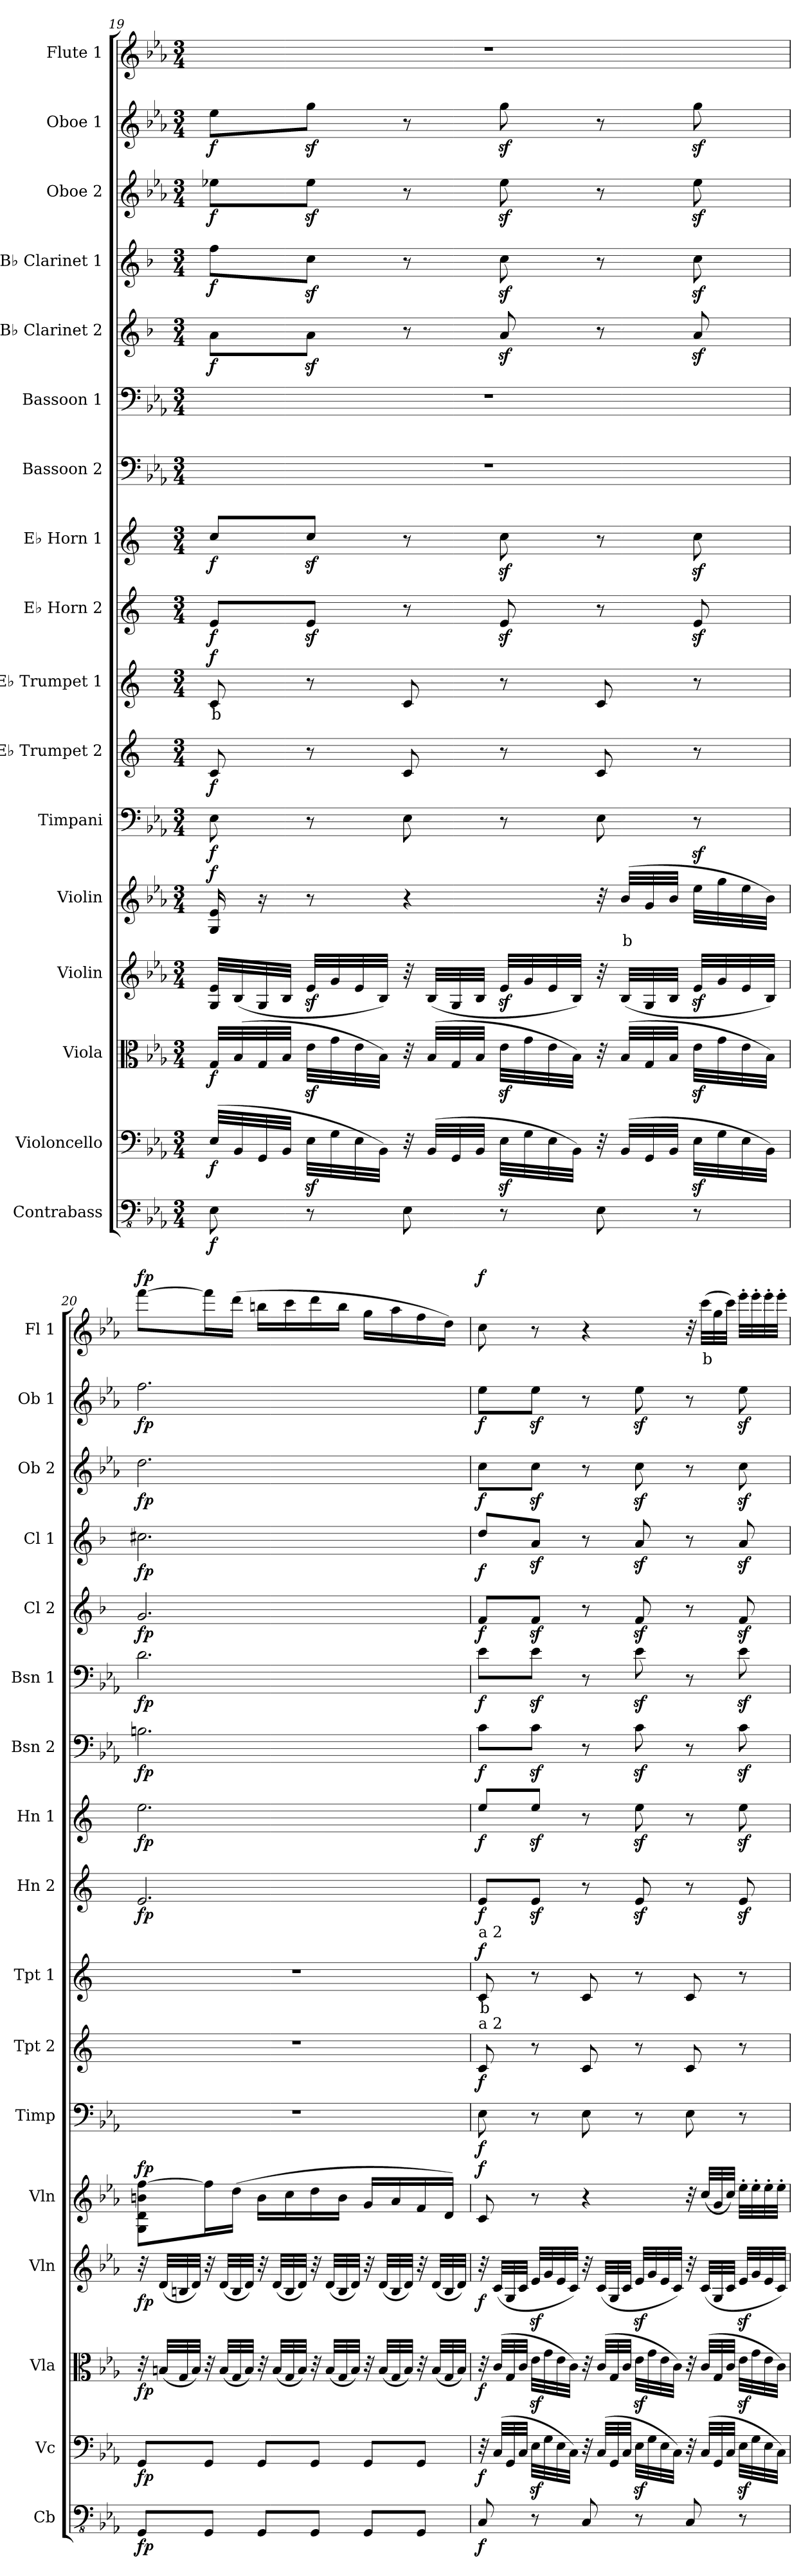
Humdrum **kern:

**kern	**dynam	**kern	**dynam	**kern	**dynam	**kern	**dynam	**kern	**text	**dynam	**kern	**dynam	**kern	**dynam	**kern	**text	**dynam	**kern	**dynam	**kern	**dynam	**kern	**dynam	**kern	**dynam	**kern	**dynam	**kern	**dynam	**kern	**dynam	**kern	**dynam	**kern	**text	**dynam
*part17	*part17	*part16	*part16	*part15	*part15	*part14	*part14	*part13	*part13	*part13	*part12	*part12	*part11	*part11	*part10	*part10	*part10	*part9	*part9	*part8	*part8	*part7	*part7	*part6	*part6	*part5	*part5	*part4	*part4	*part3	*part3	*part2	*part2	*part1	*part1	*part1
*staff17	*staff17	*staff16	*staff16	*staff15	*staff15	*staff14	*staff14	*staff13	*staff13	*staff13	*staff12	*staff12	*staff11	*staff11	*staff10	*staff10	*staff10	*staff9	*staff9	*staff8	*staff8	*staff7	*staff7	*staff6	*staff6	*staff5	*staff5	*staff4	*staff4	*staff3	*staff3	*staff2	*staff2	*staff1	*staff1	*staff1
*I"Contrabass	*	*I"Violoncello	*	*I"Viola	*	*I"Violin	*	*I"Violin	*	*	*I"Timpani	*	*I"E♭ Trumpet 2	*	*I"E♭ Trumpet 1	*	*	*I"E♭ Horn 2	*	*I"E♭ Horn 1	*	*I"Bassoon 2	*	*I"Bassoon 1	*	*I"B♭ Clarinet 2	*	*I"B♭ Clarinet 1	*	*I"Oboe 2	*	*I"Oboe 1	*	*I"Flute 1	*	*
*I'Cb	*	*I'Vc	*	*I'Vla	*	*I'Vln	*	*I'Vln	*	*	*I'Timp	*	*I'Tpt 2	*	*I'Tpt 1	*	*	*I'Hn 2	*	*I'Hn 1	*	*I'Bsn 2	*	*I'Bsn 1	*	*I'Cl 2	*	*I'Cl 1	*	*I'Ob 2	*	*I'Ob 1	*	*I'Fl 1	*	*
*clefFv4	*	*clefF4	*	*clefC3	*	*clefG2	*	*clefG2	*	*	*clefF4	*	*clefG2	*	*clefG2	*	*	*clefG2	*	*clefG2	*	*clefF4	*	*clefF4	*	*clefG2	*	*clefG2	*	*clefG2	*	*clefG2	*	*clefG2	*	*
*	*	*	*	*	*	*	*	*	*	*	*	*	*ITrd-2c-3	*	*ITrd-2c-3	*	*	*ITrd5c9	*	*ITrd5c9	*	*	*	*	*	*ITrd1c2	*	*ITrd1c2	*	*	*	*	*	*	*	*
*k[b-e-a-]	*	*k[b-e-a-]	*	*k[b-e-a-]	*	*k[b-e-a-]	*	*k[b-e-a-]	*	*	*k[b-e-a-]	*	*k[b-e-a-]	*	*k[b-e-a-]	*	*	*k[b-e-a-]	*	*k[b-e-a-]	*	*k[b-e-a-]	*	*k[b-e-a-]	*	*k[b-e-a-]	*	*k[b-e-a-]	*	*k[b-e-a-]	*	*k[b-e-a-]	*	*k[b-e-a-]	*	*
*M3/4	*	*M3/4	*	*M3/4	*	*M3/4	*	*M3/4	*	*	*M3/4	*	*M3/4	*	*M3/4	*	*	*M3/4	*	*M3/4	*	*M3/4	*	*M3/4	*	*M3/4	*	*M3/4	*	*M3/4	*	*M3/4	*	*M3/4	*	*
=19	=19	=19	=19	=19	=19	=19	=19	=19	=19	=19	=19	=19	=19	=19	=19	=19	=19	=19	=19	=19	=19	=19	=19	=19	=19	=19	=19	=19	=19	=19	=19	=19	=19	=19	=19	=19
!	!LO:DY:b	!	!LO:DY:b	!	!LO:DY:b	!	!	!	!	!LO:DY:b	!	!LO:DY:b	!	!LO:DY:b	!	!LO:LY:b:color=#FF0000	!LO:DY:b	!	!LO:DY:b	!	!LO:DY:b	!	!	!	!	!	!LO:DY:b	!	!LO:DY:b	!	!LO:DY:b	!	!LO:DY:b	!	!	!
8EE-\	f	(32E-/LLL	f	32G/LLL	f	32G/ 32e-/LLL	.	16G/ 16e-/	.	f	8E-\	f	8e-/	f	8e-/	b	f	8G/L	f	8e-/L	f	2.r	.	2.r	.	8g\L	f	8ee-\L	f	8ee-X\L	f	8ee-\L	f	2.r	.	.
.	.	32BB-/	.	(32B-/	.	(32B-/	.	.	.	.	.	.	.	.	.	.	.	.	.	.	.	.	.	.	.	.	.	.	.	.	.	.	.	.	.	.
.	.	32GG/	.	32G/	.	32G/	.	16r	.	.	.	.	.	.	.	.	.	.	.	.	.	.	.	.	.	.	.	.	.	.	.	.	.	.	.	.
.	.	32BB-/JJJ	.	32B-/JJJ	.	32B-/JJJ	.	.	.	.	.	.	.	.	.	.	.	.	.	.	.	.	.	.	.	.	.	.	.	.	.	.	.	.	.	.
8r	.	32E-z<\LLL	.	32e-z<\LLL	.	32e-z</LLL	.	8r	.	.	8r	.	8r	.	8r	.	.	8Gz</J	.	8e-z</J	.	.	.	.	.	8gz<\J	.	8b-z<\J	.	8ee-z<\J	.	8ggz<\J	.	.	.	.
.	.	32G\	.	32g\	.	32g/	.	.	.	.	.	.	.	.	.	.	.	.	.	.	.	.	.	.	.	.	.	.	.	.	.	.	.	.	.	.
.	.	32E-\	.	32e-\	.	32e-/	.	.	.	.	.	.	.	.	.	.	.	.	.	.	.	.	.	.	.	.	.	.	.	.	.	.	.	.	.	.
.	.	32BB-\JJJ)	.	32B-\JJJ)	.	32B-/JJJ)	.	.	.	.	.	.	.	.	.	.	.	.	.	.	.	.	.	.	.	.	.	.	.	.	.	.	.	.	.	.
8EE-\	.	32r	.	32r	.	32r	.	4r	.	.	8E-\	.	8e-/	.	8e-/	.	.	8r	.	8r	.	.	.	.	.	8r	.	8r	.	8r	.	8r	.	.	.	.
.	.	(32BB-/LLL	.	(32B-/LLL	.	(32B-/LLL	.	.	.	.	.	.	.	.	.	.	.	.	.	.	.	.	.	.	.	.	.	.	.	.	.	.	.	.	.	.
.	.	32GG/	.	32G/	.	32G/	.	.	.	.	.	.	.	.	.	.	.	.	.	.	.	.	.	.	.	.	.	.	.	.	.	.	.	.	.	.
.	.	32BB-/JJJ	.	32B-/JJJ	.	32B-/JJJ	.	.	.	.	.	.	.	.	.	.	.	.	.	.	.	.	.	.	.	.	.	.	.	.	.	.	.	.	.	.
8r	.	32E-z<\LLL	.	32e-z<\LLL	.	32e-z</LLL	.	.	.	.	8r	.	8r	.	8r	.	.	8Gz</	.	8e-z<\	.	.	.	.	.	8gz</	.	8b-z<\	.	8ee-z<\	.	8ggz<\	.	.	.	.
.	.	32G\	.	32g\	.	32g/	.	.	.	.	.	.	.	.	.	.	.	.	.	.	.	.	.	.	.	.	.	.	.	.	.	.	.	.	.	.
.	.	32E-\	.	32e-\	.	32e-/	.	.	.	.	.	.	.	.	.	.	.	.	.	.	.	.	.	.	.	.	.	.	.	.	.	.	.	.	.	.
.	.	32BB-\JJJ)	.	32B-\JJJ)	.	32B-/JJJ)	.	.	.	.	.	.	.	.	.	.	.	.	.	.	.	.	.	.	.	.	.	.	.	.	.	.	.	.	.	.
8EE-\	.	32r	.	32r	.	32r	.	32r	.	.	8E-\	.	8e-/	.	8e-/	.	.	8r	.	8r	.	.	.	.	.	8r	.	8r	.	8r	.	8r	.	.	.	.
!	!	!	!	!	!	!	!	!	!LO:LY:b:color=#FF0000	!	!	!	!	!	!	!	!	!	!	!	!	!	!	!	!	!	!	!	!	!	!	!	!	!	!	!
.	.	(32BB-/LLL	.	(32B-/LLL	.	(32B-/LLL	.	(32b-/LLL	b	.	.	.	.	.	.	.	.	.	.	.	.	.	.	.	.	.	.	.	.	.	.	.	.	.	.	.
.	.	32GG/	.	32G/	.	32G/	.	32g/	.	.	.	.	.	.	.	.	.	.	.	.	.	.	.	.	.	.	.	.	.	.	.	.	.	.	.	.
.	.	32BB-/JJJ	.	32B-/JJJ	.	32B-/JJJ	.	32b-/JJJ	.	.	.	.	.	.	.	.	.	.	.	.	.	.	.	.	.	.	.	.	.	.	.	.	.	.	.	.
8r	.	32E-z<\LLL	.	32e-z<\LLL	.	32e-z</LLL	.	32ee-z<\LLL	.	.	8r	.	8r	.	8r	.	.	8Gz</	.	8e-z<\	.	.	.	.	.	8gz</	.	8b-z<\	.	8ee-z<\	.	8ggz<\	.	.	.	.
.	.	32G\	.	32g\	.	32g/	.	32gg\	.	.	.	.	.	.	.	.	.	.	.	.	.	.	.	.	.	.	.	.	.	.	.	.	.	.	.	.
.	.	32E-\	.	32e-\	.	32e-/	.	32ee-\	.	.	.	.	.	.	.	.	.	.	.	.	.	.	.	.	.	.	.	.	.	.	.	.	.	.	.	.
.	.	32BB-\JJJ)	.	32B-\JJJ)	.	32B-/JJJ)	.	32b-\JJJ)	.	.	.	.	.	.	.	.	.	.	.	.	.	.	.	.	.	.	.	.	.	.	.	.	.	.	.	.
!!LO:PB:g=z
=20	=20	=20	=20	=20	=20	=20	=20	=20	=20	=20	=20	=20	=20	=20	=20	=20	=20	=20	=20	=20	=20	=20	=20	=20	=20	=20	=20	=20	=20	=20	=20	=20	=20	=20	=20	=20
!	!LO:DY:b	!	!LO:DY:b	!	!LO:DY:b	!	!LO:DY:b	!	!	!LO:DY:b	!	!	!	!	!	!	!	!	!LO:DY:b	!	!LO:DY:b	!	!LO:DY:b	!	!LO:DY:b	!	!LO:DY:b	!	!LO:DY:b	!	!LO:DY:b	!	!LO:DY:b	!	!	!LO:DY:b
8GGG/L	fp	8GG/L	fp	32r	fp	32r	fp	8G\ 8d\ 8bn\ [8ff\L	.	fp	2.r	.	2.r	.	2.r	.	.	2.G/	fp	2.g\	fp	2.Bn\	fp	2.d\	fp	2.f/	fp	2.bn\	fp	2.dd\	fp	2.ff\	fp	[8fff\L	.	fp
.	.	.	.	(32Bn/LLL	.	(32d/LLL	.	.	.	.	.	.	.	.	.	.	.	.	.	.	.	.	.	.	.	.	.	.	.	.	.	.	.	.	.	.
.	.	.	.	32G/	.	32Bn/	.	.	.	.	.	.	.	.	.	.	.	.	.	.	.	.	.	.	.	.	.	.	.	.	.	.	.	.	.	.
.	.	.	.	32B/JJJ)	.	32d/JJJ)	.	.	.	.	.	.	.	.	.	.	.	.	.	.	.	.	.	.	.	.	.	.	.	.	.	.	.	.	.	.
8GGG/J	.	8GG/J	.	32r	.	32r	.	16ff\L]	.	.	.	.	.	.	.	.	.	.	.	.	.	.	.	.	.	.	.	.	.	.	.	.	.	16fff\L]	.	.
.	.	.	.	(32B/LLL	.	(32d/LLL	.	.	.	.	.	.	.	.	.	.	.	.	.	.	.	.	.	.	.	.	.	.	.	.	.	.	.	.	.	.
.	.	.	.	32G/	.	32B/	.	(16dd\JJ	.	.	.	.	.	.	.	.	.	.	.	.	.	.	.	.	.	.	.	.	.	.	.	.	.	(16ddd\JJ	.	.
.	.	.	.	32B/JJJ)	.	32d/JJJ)	.	.	.	.	.	.	.	.	.	.	.	.	.	.	.	.	.	.	.	.	.	.	.	.	.	.	.	.	.	.
8GGG/L	.	8GG/L	.	32r	.	32r	.	16b\LL	.	.	.	.	.	.	.	.	.	.	.	.	.	.	.	.	.	.	.	.	.	.	.	.	.	16bbn\LL	.	.
.	.	.	.	(32B/LLL	.	(32d/LLL	.	.	.	.	.	.	.	.	.	.	.	.	.	.	.	.	.	.	.	.	.	.	.	.	.	.	.	.	.	.
.	.	.	.	32G/	.	32B/	.	16cc\	.	.	.	.	.	.	.	.	.	.	.	.	.	.	.	.	.	.	.	.	.	.	.	.	.	16ccc\	.	.
.	.	.	.	32B/JJJ)	.	32d/JJJ)	.	.	.	.	.	.	.	.	.	.	.	.	.	.	.	.	.	.	.	.	.	.	.	.	.	.	.	.	.	.
8GGG/J	.	8GG/J	.	32r	.	32r	.	16dd\	.	.	.	.	.	.	.	.	.	.	.	.	.	.	.	.	.	.	.	.	.	.	.	.	.	16ddd\	.	.
.	.	.	.	(32B/LLL	.	(32d/LLL	.	.	.	.	.	.	.	.	.	.	.	.	.	.	.	.	.	.	.	.	.	.	.	.	.	.	.	.	.	.
.	.	.	.	32G/	.	32B/	.	16b\JJ	.	.	.	.	.	.	.	.	.	.	.	.	.	.	.	.	.	.	.	.	.	.	.	.	.	16bb\JJ	.	.
.	.	.	.	32B/JJJ)	.	32d/JJJ)	.	.	.	.	.	.	.	.	.	.	.	.	.	.	.	.	.	.	.	.	.	.	.	.	.	.	.	.	.	.
8GGG/L	.	8GG/L	.	32r	.	32r	.	16g/LL	.	.	.	.	.	.	.	.	.	.	.	.	.	.	.	.	.	.	.	.	.	.	.	.	.	16gg\LL	.	.
.	.	.	.	(32B/LLL	.	(32d/LLL	.	.	.	.	.	.	.	.	.	.	.	.	.	.	.	.	.	.	.	.	.	.	.	.	.	.	.	.	.	.
.	.	.	.	32G/	.	32B/	.	16a-/	.	.	.	.	.	.	.	.	.	.	.	.	.	.	.	.	.	.	.	.	.	.	.	.	.	16aa-\	.	.
.	.	.	.	32B/JJJ)	.	32d/JJJ)	.	.	.	.	.	.	.	.	.	.	.	.	.	.	.	.	.	.	.	.	.	.	.	.	.	.	.	.	.	.
8GGG/J	.	8GG/J	.	32r	.	32r	.	16f/	.	.	.	.	.	.	.	.	.	.	.	.	.	.	.	.	.	.	.	.	.	.	.	.	.	16ff\	.	.
.	.	.	.	(32B/LLL	.	(32d/LLL	.	.	.	.	.	.	.	.	.	.	.	.	.	.	.	.	.	.	.	.	.	.	.	.	.	.	.	.	.	.
.	.	.	.	32G/	.	32B/	.	16d/JJ)	.	.	.	.	.	.	.	.	.	.	.	.	.	.	.	.	.	.	.	.	.	.	.	.	.	16dd\JJ)	.	.
.	.	.	.	32B/JJJ)	.	32d/JJJ)	.	.	.	.	.	.	.	.	.	.	.	.	.	.	.	.	.	.	.	.	.	.	.	.	.	.	.	.	.	.
=21	=21	=21	=21	=21	=21	=21	=21	=21	=21	=21	=21	=21	=21	=21	=21	=21	=21	=21	=21	=21	=21	=21	=21	=21	=21	=21	=21	=21	=21	=21	=21	=21	=21	=21	=21	=21
!	!	!	!	!	!	!	!	!	!	!	!	!	!	!	!LO:TX:a:t=a 2	!	!	!	!	!	!	!	!	!	!	!	!	!	!	!	!	!	!	!	!	!
!	!	!	!	!	!	!	!	!	!	!	!	!	!LO:TX:a:t=a 2	!	!	!	!	!	!	!	!	!	!	!	!	!	!	!	!	!	!	!	!	!	!	!
!	!LO:DY:b	!	!LO:DY:b	!	!LO:DY:b	!	!LO:DY:b	!	!	!LO:DY:b	!	!LO:DY:b	!	!LO:DY:b	!	!LO:LY:b:color=#FF0000	!LO:DY:b	!	!LO:DY:b	!	!LO:DY:b	!	!LO:DY:b	!	!LO:DY:b	!	!LO:DY:b	!	!LO:DY:b	!	!LO:DY:b	!	!LO:DY:b	!	!	!LO:DY:b
8CC/	f	32r	f	32r	f	32r	f	8c/	.	f	8E-\	f	8e-/	f	8e-/	b	f	8G/L	f	8g/L	f	8c\L	f	8e-\L	f	8e-/L	f	8cc/L	f	8cc\L	f	8ee-\L	f	8cc\	.	f
.	.	(32C/LLL	.	(32c/LLL	.	(32c/LLL	.	.	.	.	.	.	.	.	.	.	.	.	.	.	.	.	.	.	.	.	.	.	.	.	.	.	.	.	.	.
.	.	32GG/	.	32G/	.	32G/	.	.	.	.	.	.	.	.	.	.	.	.	.	.	.	.	.	.	.	.	.	.	.	.	.	.	.	.	.	.
.	.	32C/JJJ	.	32c/JJJ	.	32c/JJJ	.	.	.	.	.	.	.	.	.	.	.	.	.	.	.	.	.	.	.	.	.	.	.	.	.	.	.	.	.	.
8r	.	32E-z<\LLL	.	32e-z<\LLL	.	32e-z</LLL	.	8r	.	.	8r	.	8r	.	8r	.	.	8Gz</J	.	8gz</J	.	8cz<\J	.	8e-z<\J	.	8e-z</J	.	8gz</J	.	8ccz<\J	.	8ee-z<\J	.	8r	.	.
.	.	32G\	.	32g\	.	32g/	.	.	.	.	.	.	.	.	.	.	.	.	.	.	.	.	.	.	.	.	.	.	.	.	.	.	.	.	.	.
.	.	32E-\	.	32e-\	.	32e-/	.	.	.	.	.	.	.	.	.	.	.	.	.	.	.	.	.	.	.	.	.	.	.	.	.	.	.	.	.	.
.	.	32C\JJJ)	.	32c\JJJ)	.	32c/JJJ)	.	.	.	.	.	.	.	.	.	.	.	.	.	.	.	.	.	.	.	.	.	.	.	.	.	.	.	.	.	.
8CC/	.	32r	.	32r	.	32r	.	4r	.	.	8E-\	.	8e-/	.	8e-/	.	.	8r	.	8r	.	8r	.	8r	.	8r	.	8r	.	8r	.	8r	.	4r	.	.
.	.	(32C/LLL	.	(32c/LLL	.	(32c/LLL	.	.	.	.	.	.	.	.	.	.	.	.	.	.	.	.	.	.	.	.	.	.	.	.	.	.	.	.	.	.
.	.	32GG/	.	32G/	.	32G/	.	.	.	.	.	.	.	.	.	.	.	.	.	.	.	.	.	.	.	.	.	.	.	.	.	.	.	.	.	.
.	.	32C/JJJ	.	32c/JJJ	.	32c/JJJ	.	.	.	.	.	.	.	.	.	.	.	.	.	.	.	.	.	.	.	.	.	.	.	.	.	.	.	.	.	.
8r	.	32E-z<\LLL	.	32e-z<\LLL	.	32e-z</LLL	.	.	.	.	8r	.	8r	.	8r	.	.	8Gz</	.	8gz<\	.	8cz<\	.	8e-z<\	.	8e-z</	.	8gz</	.	8ccz<\	.	8ee-z<\	.	.	.	.
.	.	32G\	.	32g\	.	32g/	.	.	.	.	.	.	.	.	.	.	.	.	.	.	.	.	.	.	.	.	.	.	.	.	.	.	.	.	.	.
.	.	32E-\	.	32e-\	.	32e-/	.	.	.	.	.	.	.	.	.	.	.	.	.	.	.	.	.	.	.	.	.	.	.	.	.	.	.	.	.	.
.	.	32C\JJJ)	.	32c\JJJ)	.	32c/JJJ)	.	.	.	.	.	.	.	.	.	.	.	.	.	.	.	.	.	.	.	.	.	.	.	.	.	.	.	.	.	.
8CC/	.	32r	.	32r	.	32r	.	32r	.	.	8E-\	.	8e-/	.	8e-/	.	.	8r	.	8r	.	8r	.	8r	.	8r	.	8r	.	8r	.	8r	.	32r	.	.
!	!	!	!	!	!	!	!	!	!	!	!	!	!	!	!	!	!	!	!	!	!	!	!	!	!	!	!	!	!	!	!	!	!	!	!LO:LY:b:color=#FF0000	!
.	.	(32C/LLL	.	(32c/LLL	.	(32c/LLL	.	(32cc/LLL	.	.	.	.	.	.	.	.	.	.	.	.	.	.	.	.	.	.	.	.	.	.	.	.	.	(32ccc\LLL	b	.
.	.	32GG/	.	32G/	.	32G/	.	32g/	.	.	.	.	.	.	.	.	.	.	.	.	.	.	.	.	.	.	.	.	.	.	.	.	.	32gg\	.	.
.	.	32C/JJJ	.	32c/JJJ	.	32c/JJJ	.	32cc/JJJ)	.	.	.	.	.	.	.	.	.	.	.	.	.	.	.	.	.	.	.	.	.	.	.	.	.	32ccc\JJJ)	.	.
8r	.	32E-z<\LLL	.	32e-z<\LLL	.	32e-z</LLL	.	32ee-'\LLL	.	.	8r	.	8r	.	8r	.	.	8Gz</	.	8gz<\	.	8cz<\	.	8e-z<\	.	8e-z</	.	8gz</	.	8ccz<\	.	8ee-z<\	.	32eee-'\LLL	.	.
.	.	32G\	.	32g\	.	32g/	.	32ee-'\	.	.	.	.	.	.	.	.	.	.	.	.	.	.	.	.	.	.	.	.	.	.	.	.	.	32eee-'\	.	.
.	.	32E-\	.	32e-\	.	32e-/	.	32ee-'\	.	.	.	.	.	.	.	.	.	.	.	.	.	.	.	.	.	.	.	.	.	.	.	.	.	32eee-'\	.	.
.	.	32C\JJJ)	.	32c\JJJ)	.	32c/JJJ)	.	32ee-'\JJJ	.	.	.	.	.	.	.	.	.	.	.	.	.	.	.	.	.	.	.	.	.	.	.	.	.	32eee-'\JJJ	.	.
=	=	=	=	=	=	=	=	=	=	=	=	=	=	=	=	=	=	=	=	=	=	=	=	=	=	=	=	=	=	=	=	=	=	=	=	=
*-	*-	*-	*-	*-	*-	*-	*-	*-	*-	*-	*-	*-	*-	*-	*-	*-	*-	*-	*-	*-	*-	*-	*-	*-	*-	*-	*-	*-	*-	*-	*-	*-	*-	*-	*-	*-
